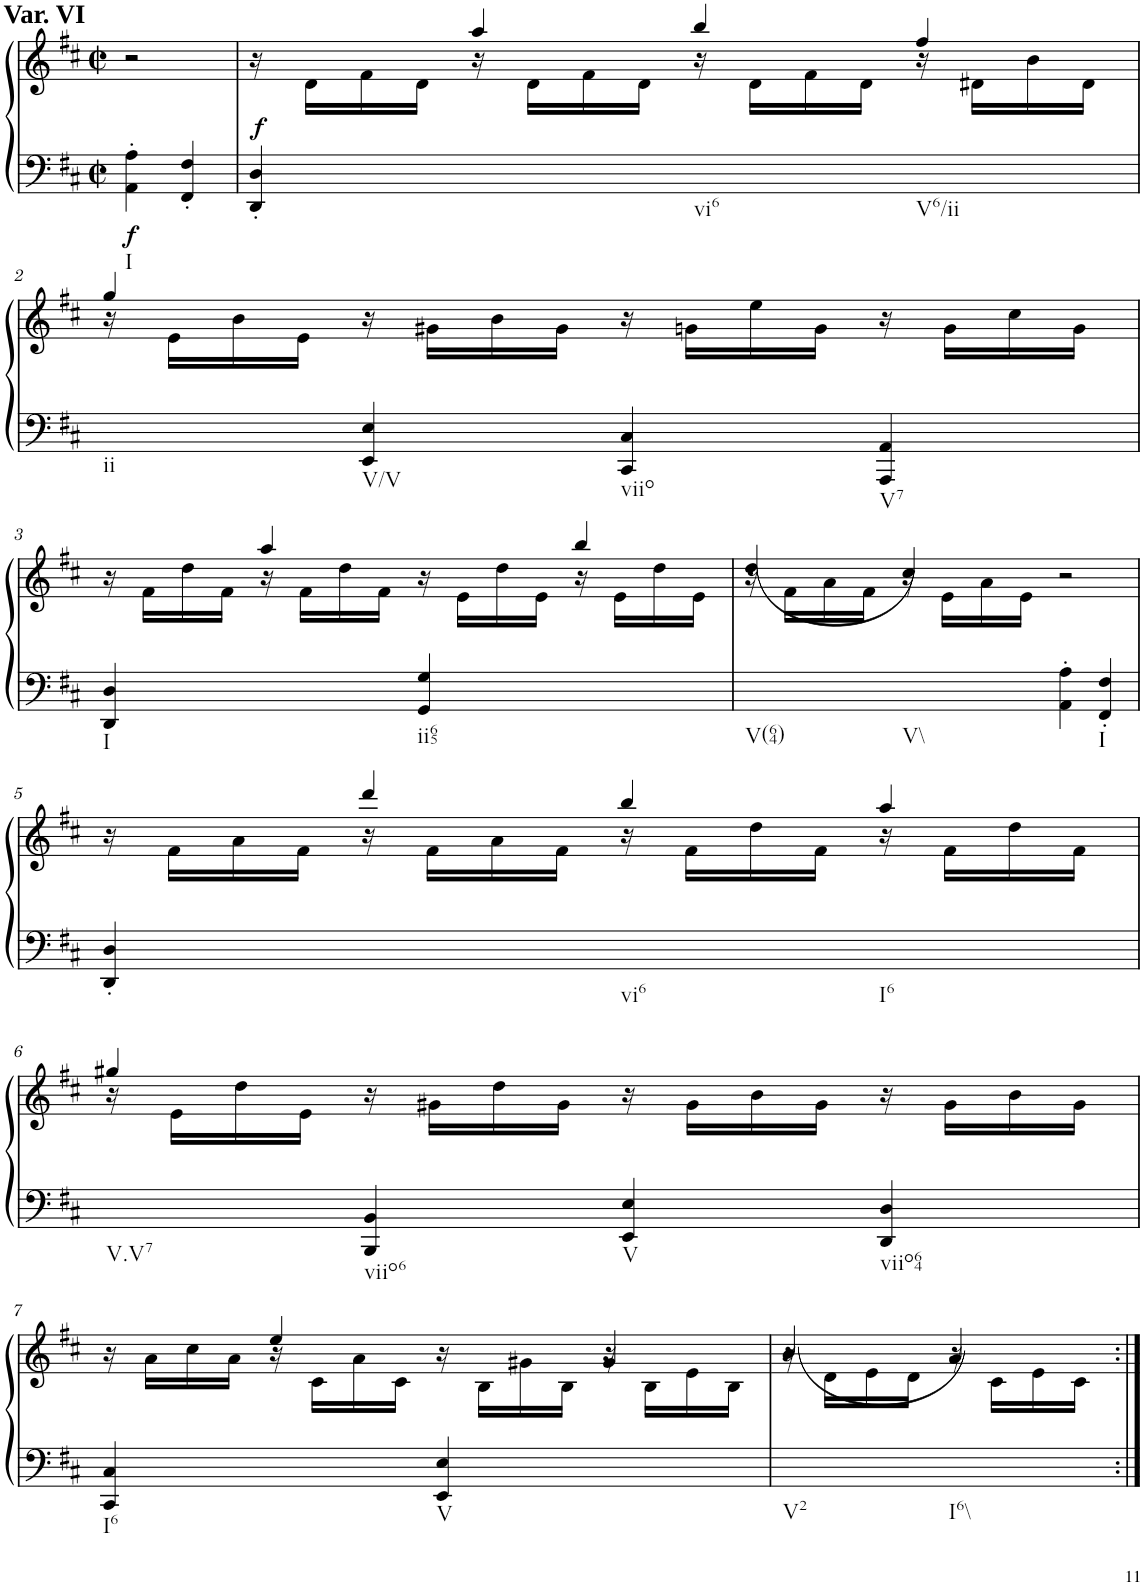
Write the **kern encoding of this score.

**kern	**kern	**dynam
*part1	*part1	*part1
*staff2	*staff1	*staff1/2
*I"unbenannt2	*	*
!!LO:PB:g=z
*clefF4	*clefG2	*
*k[f#c#]	*k[f#c#]	*
*M2/2	*M2/2	*
*met(c|)	*met(c|)	*
=	=	=
!	!LO:TX:a:B:t=Var. VI	!
!LO:TX:b:t=I	!	!
!	!	!LO:DY:b=2
4AA\' 4A\'	2r	f
4FF#/' 4F#/'	.	.
=1	=1	=1
*	*^	*
!	!	!	!LO:DY:a=2
4DD/' 4D/'	16r	4ryy	f
.	16d\LL	.	.
.	16f#\	.	.
.	16d\JJ	.	.
4ryy	16r	4aa/	.
.	16d\LL	.	.
.	16f#\	.	.
.	16d\JJ	.	.
!LO:TX:b:t=vi6	!	!	!
4ryy	16r	4bb/	.
.	16d\LL	.	.
.	16f#\	.	.
.	16d\JJ	.	.
!LO:TX:b:t=V6/ii	!	!	!
4ryy	16r	4ff#/	.
.	16d#X\LL	.	.
.	16b\	.	.
.	16d#\JJ	.	.
!!LO:LB:g=z	!!
=2	=2	=2	=2
!LO:TX:b:t=ii	!	!	!
4ryy	16r	4gg/	.
.	16e\LL	.	.
.	16b\	.	.
.	16e\JJ	.	.
!LO:TX:b:t=V/V	!	!	!
4EE/ 4E/	16r	2.ryy	.
.	16g#X\LL	.	.
.	16b\	.	.
.	16g#\JJ	.	.
!LO:TX:b:t=viio	!	!	!
4CC#/ 4C#/	16r	.	.
.	16gn\LL	.	.
.	16ee\	.	.
.	16g\JJ	.	.
!LO:TX:b:t=V7	!	!	!
4AAA/ 4AA/	16r	.	.
.	16g\LL	.	.
.	16cc#\	.	.
.	16g\JJ	.	.
!!LO:LB:g=z	!!
=3	=3	=3	=3
!LO:TX:b:t=I	!	!	!
4DD/ 4D/	16r	4ryy	.
.	16f#\LL	.	.
.	16dd\	.	.
.	16f#\JJ	.	.
4ryy	16r	4aa/	.
.	16f#\LL	.	.
.	16dd\	.	.
.	16f#\JJ	.	.
!LO:TX:b:t=ii65	!	!	!
4GG/ 4G/	16r	4ryy	.
.	16e\LL	.	.
.	16dd\	.	.
.	16e\JJ	.	.
4ryy	16r	4bb/	.
.	16e\LL	.	.
.	16dd\	.	.
.	16e\JJ	.	.
=4	=4	=4	=4
!LO:TX:b:t=V(64)	!	!	!
4ryy	16r	(4dd/	.
.	16f#\LL	.	.
.	16a\	.	.
.	16f#\JJ	.	.
!LO:TX:b:t=V\\	!	!	!
4ryy	16r	4cc#/)	.
.	16e\LL	.	.
.	16a\	.	.
.	16e\JJ	.	.
4AA\' 4A\'	2r	2ryy	.
!LO:TX:b:t=I	!	!	!
4FF#/' 4F#/'	.	.	.
!!LO:LB:g=z	!!
=5	=5	=5	=5
4DD/' 4D/'	16r	4ryy	.
.	16f#\LL	.	.
.	16a\	.	.
.	16f#\JJ	.	.
4ryy	16r	4ddd/	.
.	16f#\LL	.	.
.	16a\	.	.
.	16f#\JJ	.	.
!LO:TX:b:t=vi6	!	!	!
4ryy	16r	4bb/	.
.	16f#\LL	.	.
.	16dd\	.	.
.	16f#\JJ	.	.
!LO:TX:b:t=I6	!	!	!
4ryy	16r	4aa/	.
.	16f#\LL	.	.
.	16dd\	.	.
.	16f#\JJ	.	.
!!LO:LB:g=z	!!
=6	=6	=6	=6
!LO:TX:b:t=V.V7	!	!	!
4ryy	16r	4gg#X/	.
.	16e\LL	.	.
.	16dd\	.	.
.	16e\JJ	.	.
!LO:TX:b:t=viio6	!	!	!
4BBB/ 4BB/	16r	2.ryy	.
.	16g#X\LL	.	.
.	16dd\	.	.
.	16g#\JJ	.	.
!LO:TX:b:t=V	!	!	!
4EE/ 4E/	16r	.	.
.	16g#\LL	.	.
.	16b\	.	.
.	16g#\JJ	.	.
!LO:TX:b:t=viio64	!	!	!
4DD/ 4D/	16r	.	.
.	16g#\LL	.	.
.	16b\	.	.
.	16g#\JJ	.	.
!!LO:LB:g=z	!!
=7	=7	=7	=7
!LO:TX:b:t=I6	!	!	!
4CC#/ 4C#/	16r	4ryy	.
.	16a\LL	.	.
.	16cc#\	.	.
.	16a\JJ	.	.
4ryy	16r	4ee/	.
.	16c#\LL	.	.
.	16a\	.	.
.	16c#\JJ	.	.
!LO:TX:b:t=V	!	!	!
4EE/ 4E/	16r	4ryy	.
.	16B\LL	.	.
.	16g#X\	.	.
.	16B\JJ	.	.
4ryy	16r	4g#/	.
.	16B\LL	.	.
.	16e\	.	.
.	16B\JJ	.	.
=8	=8	=8	=8
!LO:TX:b:t=V2	!	!	!
4ryy	16r	(4b/	.
.	16d\LL	.	.
.	16e\	.	.
.	16d\JJ	.	.
!LO:TX:b:t=I6\\	!	!	!
4ryy	16r	4a/)	.
.	16c#\LL	.	.
.	16e\	.	.
.	16c#\JJ	.	.
*	*v	*v	*
=:|!	=:|!	=:|!
*-	*-	*-
